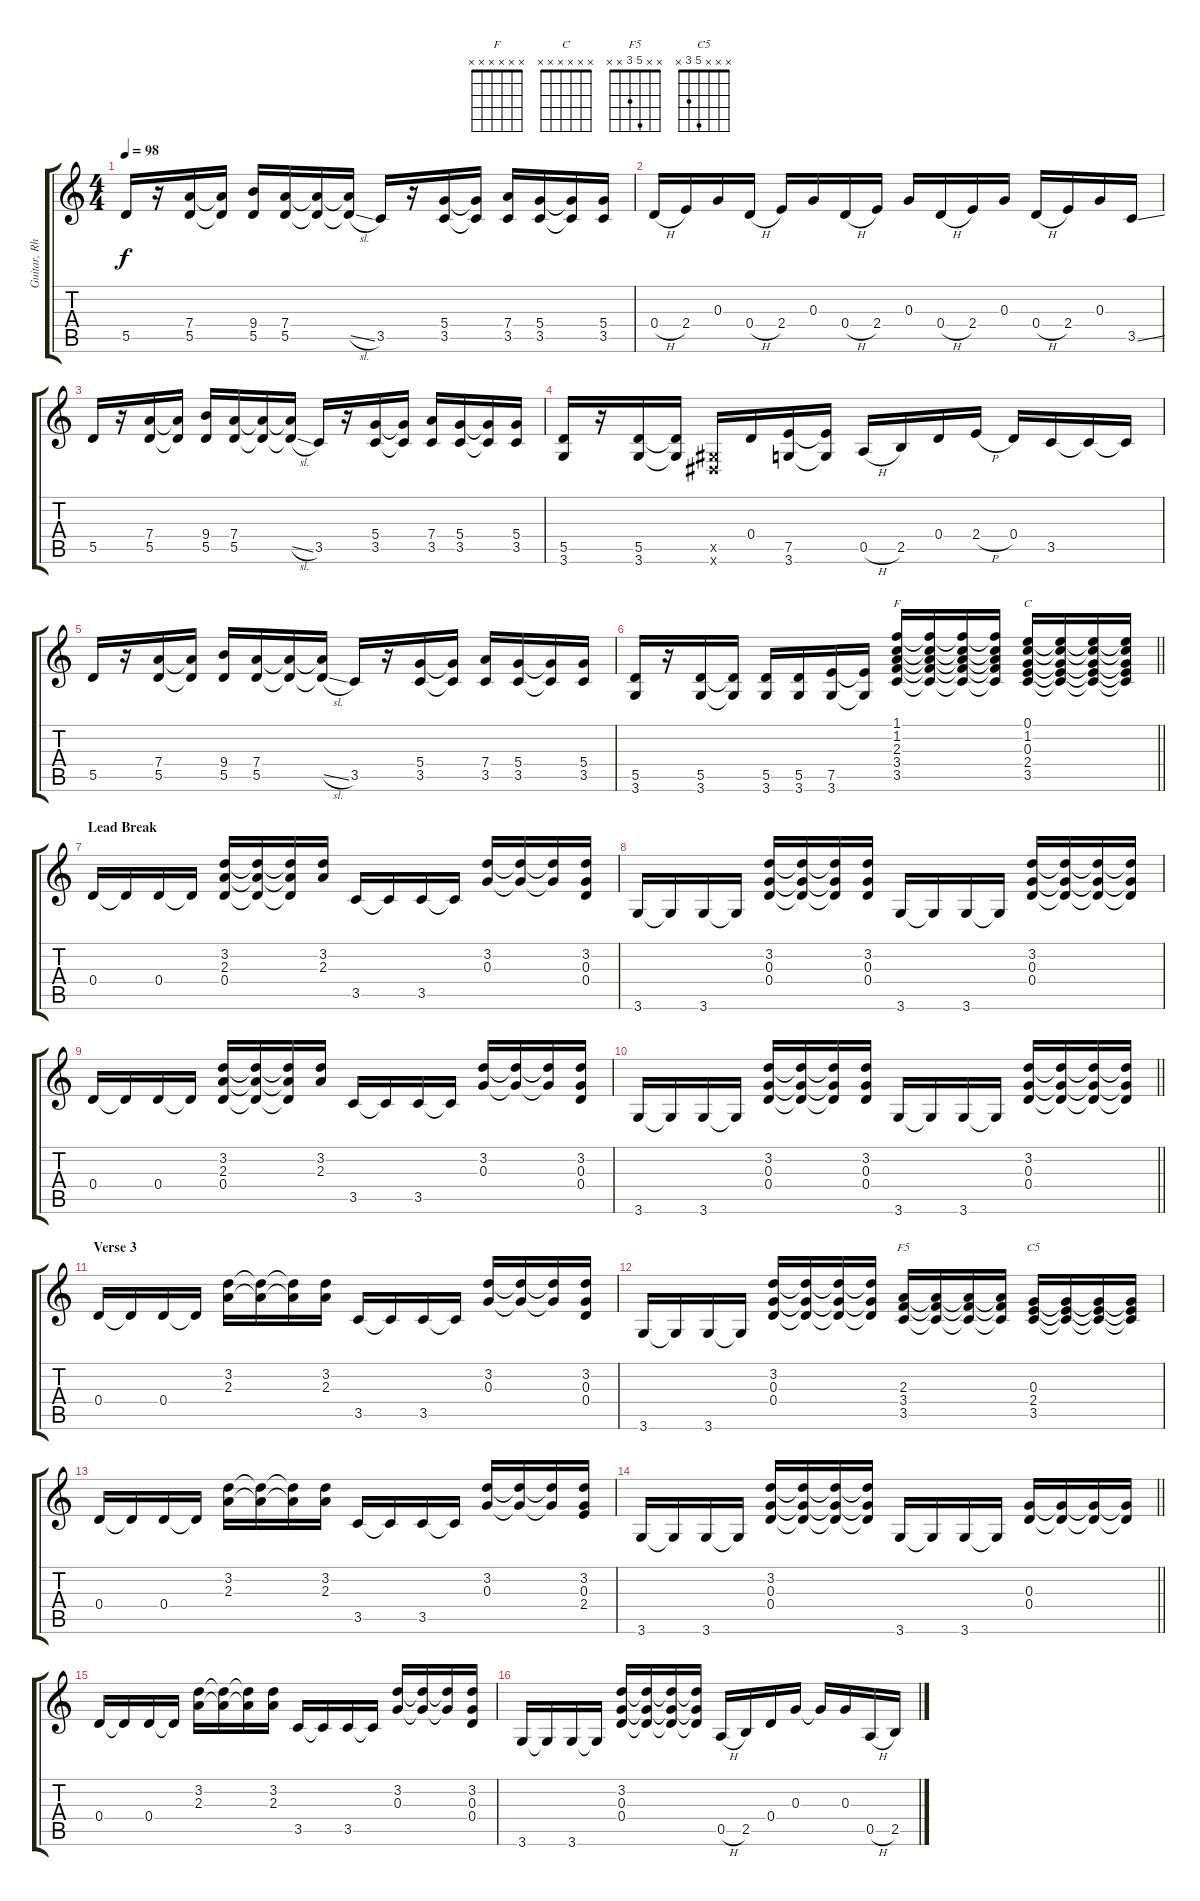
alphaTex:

\track ("Guitar, Rhythm" "Guitar, Rh") {instrument electricguitarclean}
\staff {score tabs}
\tuning (E4 B3 G3 D3 A2 E2) {hide}
\chord ("F" x x x x x x)
\chord ("C" x x x x x x)
\chord ("F5" x x 5 3 x x)
\chord ("C5" x x x 5 3 x)
\ts (4 4)
\tempo 98
\clef g2
\ks c
5.5.16{dy f} r.16 (7.4 5.5).16 (7.4{t} 5.5{t}).16 (9.4 5.5).16 (7.4 5.5).16 (7.4{t} 5.5{t}).16 (7.4{t} 5.5{sl t}).16 3.5.16 r.16 (5.4 3.5).16 (5.4{t} 3.5{t}).16 (7.4 3.5).16 (5.4 3.5).16 (5.4{t} 3.5{t}).16 (5.4 3.5).16 |
0.4{h}.16 2.4.16 0.3.16 0.4{h}.16 2.4.16 0.3.16 0.4{h}.16 2.4.16 0.3.16 0.4{h}.16 2.4.16 0.3.16 0.4{h}.16 2.4.16 0.3.16 3.5{ss}.16 |
5.5.16 r.16 (7.4 5.5).16 (7.4{t} 5.5{t}).16 (9.4 5.5).16 (7.4 5.5).16 (7.4{t} 5.5{t}).16 (7.4{t} 5.5{sl t}).16 3.5.16 r.16 (5.4 3.5).16 (5.4{t} 3.5{t}).16 (7.4 3.5).16 (5.4 3.5).16 (5.4{t} 3.5{t}).16 (5.4 3.5).16 |
(5.5 3.6).16 r.16 (5.5 3.6).16 (5.5{t} 3.6{t}).16 (-1.5{x} -1.6{x}).16 0.4.16 (7.5 3.6).16 (7.5{t} 3.6{t}).16 0.5{h}.16 2.5.16 0.4.16 2.4{h}.16 0.4.16 3.5.16 3.5{t}.16 3.5{t}.16 |
5.5.16 r.16 (7.4 5.5).16 (7.4{t} 5.5{t}).16 (9.4 5.5).16 (7.4 5.5).16 (7.4{t} 5.5{t}).16 (7.4{t} 5.5{sl t}).16 3.5.16 r.16 (5.4 3.5).16 (5.4{t} 3.5{t}).16 (7.4 3.5).16 (5.4 3.5).16 (5.4{t} 3.5{t}).16 (5.4 3.5).16 |
\barLineRight lightlight
(5.5 3.6).16 r.16 (5.5 3.6).16 (5.5{t} 3.6{t}).16 (5.5 3.6).16 (5.5 3.6).16 (7.5 3.6).16 (7.5{t} 3.6{t}).16 (1.1 1.2 2.3 3.4 3.5).16{ch "F"} (1.1{t} 1.2{t} 2.3{t} 3.4{t} 3.5{t}).16 (1.1{t} 1.2{t} 2.3{t} 3.4{t} 3.5{t}).16 (1.1{t} 1.2{t} 2.3{t} 3.4{t} 3.5{t}).16 (0.1 1.2 0.3 2.4 3.5).16{ch "C"} (0.1{t} 1.2{t} 0.3{t} 2.4{t} 3.5{t}).16 (0.1{t} 1.2{t} 0.3{t} 2.4{t} 3.5{t}).16 (0.1{t} 1.2{t} 0.3{t} 2.4{t} 3.5{t}).16 |
\section ("" "Lead Break")
0.4.16 0.4{t}.16 0.4.16 0.4{t}.16 (3.2 2.3 0.4).16 (3.2{t} 2.3{t} 0.4{t}).16 (3.2{t} 2.3{t} 0.4{t}).16 (3.2 2.3).16 3.5.16 3.5{t}.16 3.5.16 3.5{t}.16 (3.2 0.3).16 (3.2{t} 0.3{t}).16 (3.2{t} 0.3{t}).16 (3.2 0.3 0.4).16 |
3.6.16 3.6{t}.16 3.6.16 3.6{t}.16 (3.2 0.3 0.4).16 (3.2{t} 0.3{t} 0.4{t}).16 (3.2{t} 0.3{t} 0.4{t}).16 (3.2 0.3 0.4).16 3.6.16 3.6{t}.16 3.6.16 3.6{t}.16 (3.2 0.3 0.4).16 (3.2{t} 0.3{t} 0.4{t}).16 (3.2{t} 0.3{t} 0.4{t}).16 (3.2{t} 0.3{t} 0.4{t}).16 |
0.4.16 0.4{t}.16 0.4.16 0.4{t}.16 (3.2 2.3 0.4).16 (3.2{t} 2.3{t} 0.4{t}).16 (3.2{t} 2.3{t} 0.4{t}).16 (3.2 2.3).16 3.5.16 3.5{t}.16 3.5.16 3.5{t}.16 (3.2 0.3).16 (3.2{t} 0.3{t}).16 (3.2{t} 0.3{t}).16 (3.2 0.3 0.4).16 |
\barLineRight lightlight
3.6.16 3.6{t}.16 3.6.16 3.6{t}.16 (3.2 0.3 0.4).16 (3.2{t} 0.3{t} 0.4{t}).16 (3.2{t} 0.3{t} 0.4{t}).16 (3.2 0.3 0.4).16 3.6.16 3.6{t}.16 3.6.16 3.6{t}.16 (3.2 0.3 0.4).16 (3.2{t} 0.3{t} 0.4{t}).16 (3.2{t} 0.3{t} 0.4{t}).16 (3.2{t} 0.3{t} 0.4{t}).16 |
\section ("" "Verse 3")
0.4.16 0.4{t}.16 0.4.16 0.4{t}.16 (3.2 2.3).16 (3.2{t} 2.3{t}).16 (3.2{t} 2.3{t}).16 (3.2 2.3).16 3.5.16 3.5{t}.16 3.5.16 3.5{t}.16 (3.2 0.3).16 (3.2{t} 0.3{t}).16 (3.2{t} 0.3{t}).16 (3.2 0.3 0.4).16 |
3.6.16 3.6{t}.16 3.6.16 3.6{t}.16 (3.2 0.3 0.4).16 (3.2{t} 0.3{t} 0.4{t}).16 (3.2{t} 0.3{t} 0.4{t}).16 (3.2{t} 0.3{t} 0.4{t}).16 (2.3 3.4 3.5).16{ch "F5"} (2.3{t} 3.4{t} 3.5{t}).16 (2.3{t} 3.4{t} 3.5{t}).16 (2.3{t} 3.4{t} 3.5{t}).16 (0.3 2.4 3.5).16{ch "C5"} (0.3{t} 2.4{t} 3.5{t}).16 (0.3{t} 2.4{t} 3.5{t}).16 (0.3{t} 2.4{t} 3.5{t}).16 |
0.4.16 0.4{t}.16 0.4.16 0.4{t}.16 (3.2 2.3).16 (3.2{t} 2.3{t}).16 (3.2{t} 2.3{t}).16 (3.2 2.3).16 3.5.16 3.5{t}.16 3.5.16 3.5{t}.16 (3.2 0.3).16 (3.2{t} 0.3{t}).16 (3.2{t} 0.3{t}).16 (3.2 0.3 2.4).16 |
\barLineRight lightlight
3.6.16 3.6{t}.16 3.6.16 3.6{t}.16 (3.2 0.3 0.4).16 (3.2{t} 0.3{t} 0.4{t}).16 (3.2{t} 0.3{t} 0.4{t}).16 (3.2{t} 0.3{t} 0.4{t}).16 3.6.16 3.6{t}.16 3.6.16 3.6{t}.16 (0.3 0.4).16 (0.3{t} 0.4{t}).16 (0.3{t} 0.4{t}).16 (0.3{t} 0.4{t}).16 |
0.4.16 0.4{t}.16 0.4.16 0.4{t}.16 (3.2 2.3).16 (3.2{t} 2.3{t}).16 (3.2{t} 2.3{t}).16 (3.2 2.3).16 3.5.16 3.5{t}.16 3.5.16 3.5{t}.16 (3.2 0.3).16 (3.2{t} 0.3{t}).16 (3.2{t} 0.3{t}).16 (3.2 0.3 0.4).16 |
3.6.16 3.6{t}.16 3.6.16 3.6{t}.16 (3.2 0.3 0.4).16 (3.2{t} 0.3{t} 0.4{t}).16 (3.2{t} 0.3{t} 0.4{t}).16 (3.2{t} 0.3{t} 0.4{t}).16 0.5{h}.16 2.5.16 0.4.16 0.3.16 0.3{t}.16 0.3.16 0.5{h}.16 2.5.16
